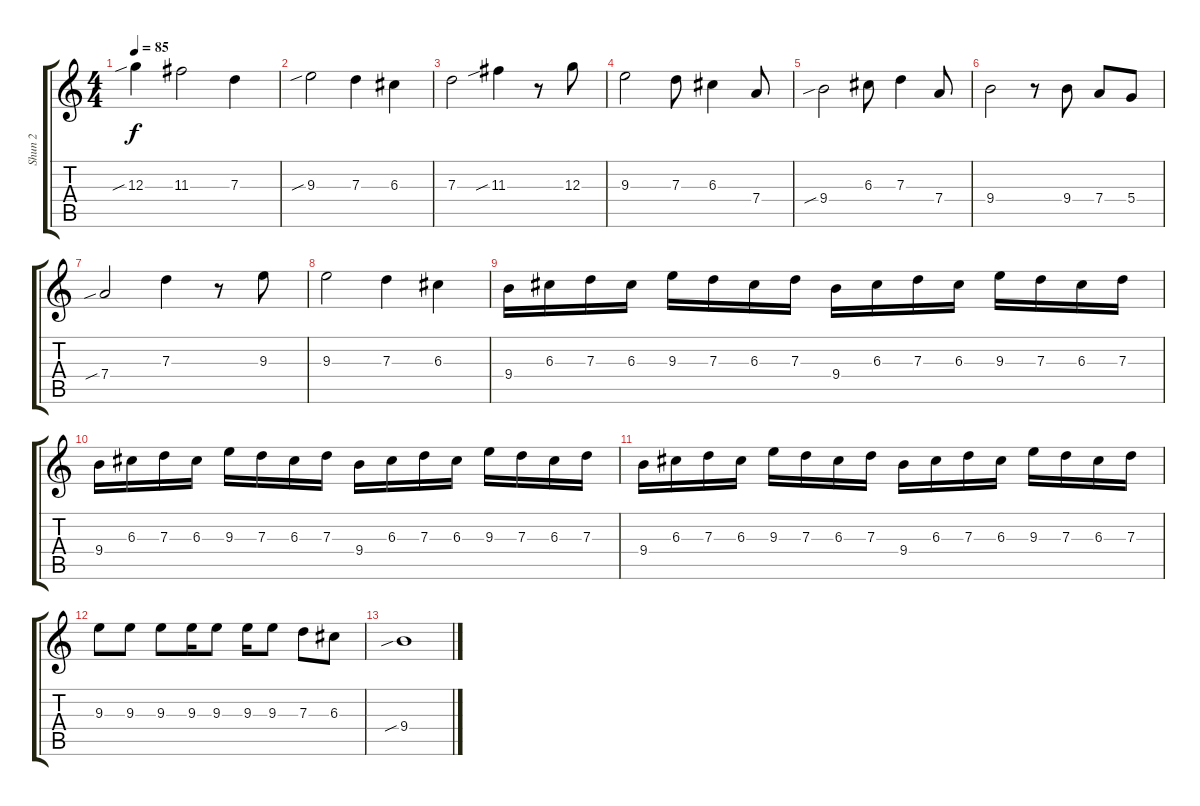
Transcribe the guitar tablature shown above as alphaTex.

\track ("Shun 2" "Shun 2") {instrument acousticguitarsteel}
\staff {score tabs}
\tuning (E4 B3 G3 D3 A2 E2) {hide}
\ts (4 4)
\tempo 85
\clef g2
\ks c
12.3{sib}.4{dy f} 11.3.2 7.3.4 |
9.3{sib}.2 7.3.4 6.3.4 |
7.3.2 11.3{sib}.4 r.8 12.3.8 |
9.3.2 7.3.8 6.3.4 7.4.8 |
9.4{sib}.2 6.3.8 7.3.4 7.4.8 |
9.4.2 r.8 9.4.8 7.4.8 5.4.8 |
7.4{sib}.2 7.3.4 r.8 9.3.8 |
9.3.2 7.3.4 6.3.4 |
9.4.16 6.3.16 7.3.16 6.3.16 9.3.16 7.3.16 6.3.16 7.3.16 9.4.16 6.3.16 7.3.16 6.3.16 9.3.16 7.3.16 6.3.16 7.3.16 |
9.4.16 6.3.16 7.3.16 6.3.16 9.3.16 7.3.16 6.3.16 7.3.16 9.4.16 6.3.16 7.3.16 6.3.16 9.3.16 7.3.16 6.3.16 7.3.16 |
9.4.16 6.3.16 7.3.16 6.3.16 9.3.16 7.3.16 6.3.16 7.3.16 9.4.16 6.3.16 7.3.16 6.3.16 9.3.16 7.3.16 6.3.16 7.3.16 |
9.3.8 9.3.8 9.3.8 9.3.16 9.3.8 9.3.16 9.3.8 7.3.8 6.3.8 |
9.4{sib}.1
